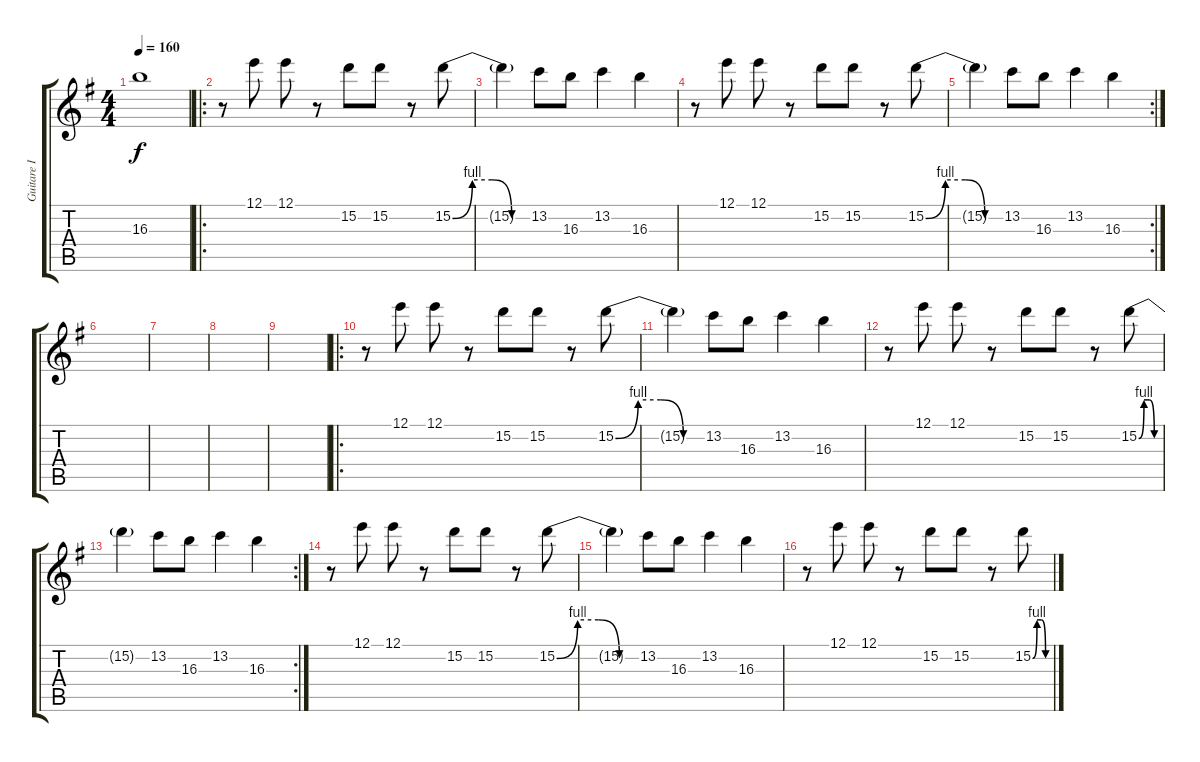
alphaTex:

\track ("Guitare I" "Guitare I") {instrument distortionguitar}
\staff {score tabs}
\tuning (E4 B3 G3 D3 A2 E2) {hide}
\ts (4 4)
\tempo 160
\clef g2
\ks g
16.3.1{dy f} |
\ro
r.8 12.1.8 12.1.8 r.8 15.2.8 15.2.8 r.8 15.2{be (custom 0 0 15 4 30 4 45 0 60 0)}.8 |
15.2{t}.4 13.2.8 16.3.8 13.2.4 16.3.4 |
r.8 12.1.8 12.1.8 r.8 15.2.8 15.2.8 r.8 15.2{be (custom 0 0 15 4 30 4 45 0 60 0)}.8 |
\rc 2
15.2{t}.4 13.2.8 16.3.8 13.2.4 16.3.4 |
|
|
|
|
\ro
r.8 12.1.8 12.1.8 r.8 15.2.8 15.2.8 r.8 15.2{be (custom 0 0 15 4 30 4 45 0 60 0)}.8 |
15.2{t}.4 13.2.8 16.3.8 13.2.4 16.3.4 |
r.8 12.1.8 12.1.8 r.8 15.2.8 15.2.8 r.8 15.2{be (custom 0 0 15 4 30 4 45 0 60 0)}.8 |
\rc 2
15.2{t}.4 13.2.8 16.3.8 13.2.4 16.3.4 |
r.8 12.1.8 12.1.8 r.8 15.2.8 15.2.8 r.8 15.2{be (custom 0 0 15 4 30 4 45 0 60 0)}.8 |
15.2{t}.4 13.2.8 16.3.8 13.2.4 16.3.4 |
r.8 12.1.8 12.1.8 r.8 15.2.8 15.2.8 r.8 15.2{be (custom 0 0 15 4 30 4 45 0 60 0)}.8
